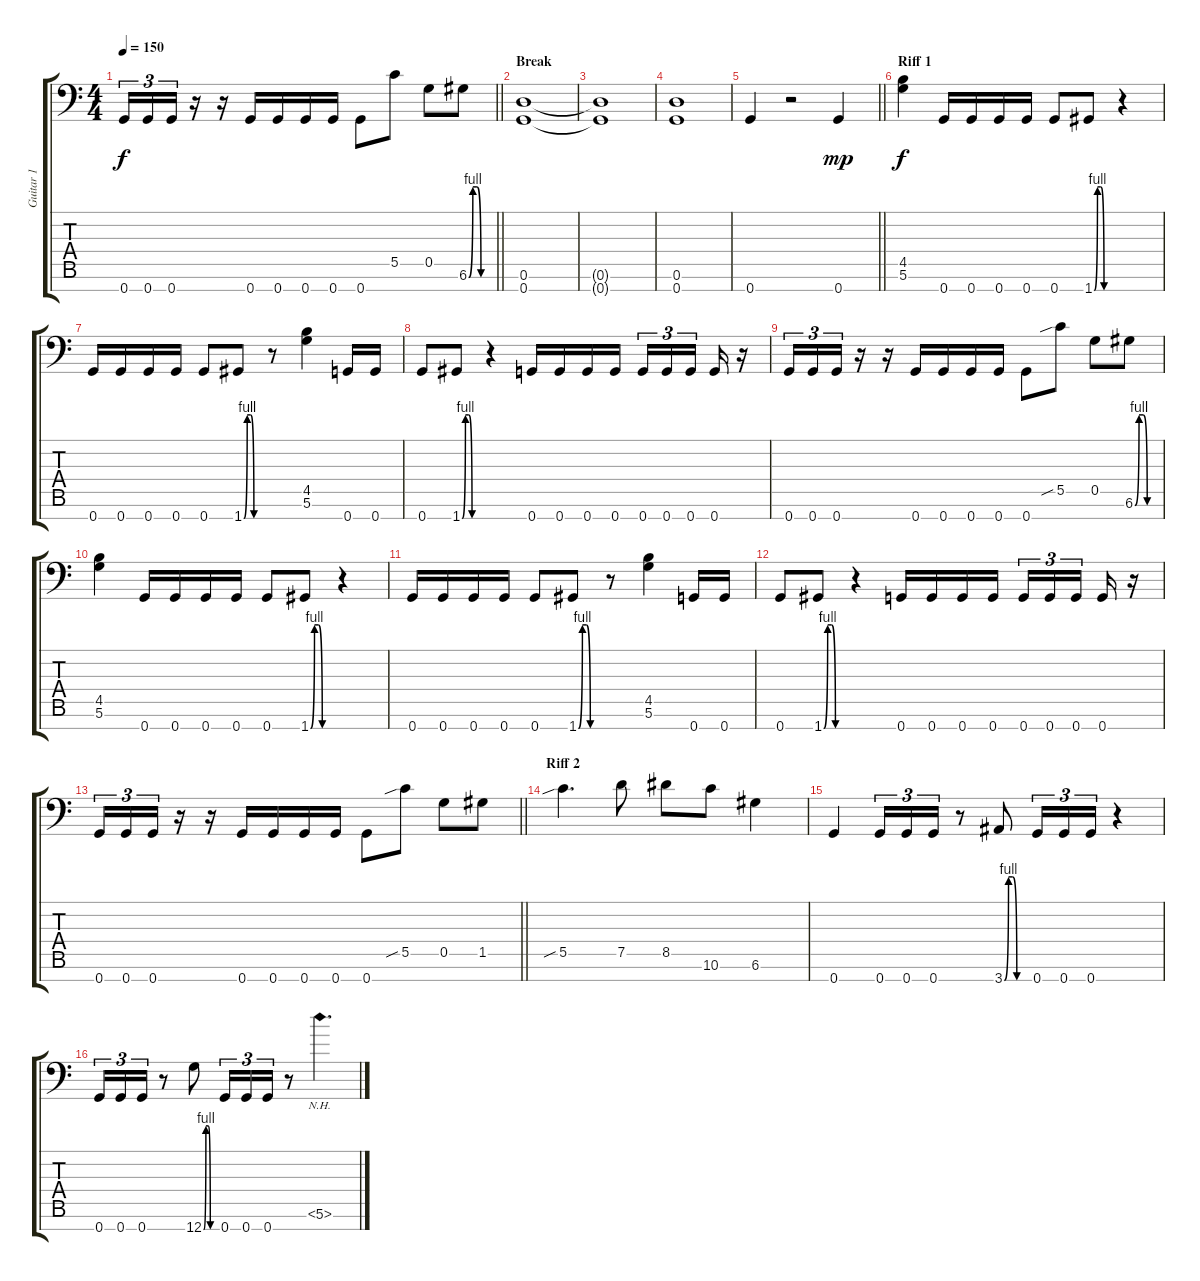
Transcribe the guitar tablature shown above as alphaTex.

\track ("Guitar 1" "Guitar 1") {instrument distortionguitar}
\staff {score tabs}
\tuning (D4 A3 F3 C3 G2 D2 G1) {hide}
\ts (4 4)
\tempo 150
\clef f4
\barLineRight lightlight
\ks c
0.7.16{tu (3 2) dy f} 0.7.16{tu (3 2)} 0.7.16{tu (3 2)} r.16 r.16 0.7.16 0.7.16 0.7.16 0.7.16 0.7.8 5.5.8 0.5.8 6.6{be (custom 0 0 10 4 20 4 30 0 60 0)}.8 |
\section ("" "Break")
(0.6 0.7).1 |
(0.6{t} 0.7{t}).1 |
(0.6 0.7).1 |
\barLineRight lightlight
0.7.4 r.2 0.7.4{dy mp} |
\section ("" "Riff 1")
(4.5 5.6).4{dy f} 0.7.16 0.7.16 0.7.16 0.7.16 0.7.8 1.7{be (custom 0 0 10 4 20 4 30 0 60 0)}.8 r.4 |
0.7.16 0.7.16 0.7.16 0.7.16 0.7.8 1.7{be (custom 0 0 10 4 20 4 30 0 60 0)}.8 r.8 (4.5 5.6).4 0.7.16 0.7.16 |
0.7.8 1.7{be (custom 0 0 10 4 20 4 30 0 60 0)}.8 r.4 0.7.16 0.7.16 0.7.16 0.7.16 0.7.16{tu (3 2)} 0.7.16{tu (3 2)} 0.7.16{tu (3 2) beam splitsecondary} 0.7.16 r.16 |
0.7.16{tu (3 2)} 0.7.16{tu (3 2)} 0.7.16{tu (3 2)} r.16 r.16 0.7.16 0.7.16 0.7.16 0.7.16 0.7.8 5.5{sib}.8 0.5.8 6.6{be (custom 0 0 10 4 20 4 30 0 60 0)}.8 |
(4.5 5.6).4 0.7.16 0.7.16 0.7.16 0.7.16 0.7.8 1.7{be (custom 0 0 10 4 20 4 30 0 60 0)}.8 r.4 |
0.7.16 0.7.16 0.7.16 0.7.16 0.7.8 1.7{be (custom 0 0 10 4 20 4 30 0 60 0)}.8 r.8 (4.5 5.6).4 0.7.16 0.7.16 |
0.7.8 1.7{be (custom 0 0 10 4 20 4 30 0 60 0)}.8 r.4 0.7.16 0.7.16 0.7.16 0.7.16 0.7.16{tu (3 2)} 0.7.16{tu (3 2)} 0.7.16{tu (3 2) beam splitsecondary} 0.7.16 r.16 |
\barLineRight lightlight
0.7.16{tu (3 2)} 0.7.16{tu (3 2)} 0.7.16{tu (3 2)} r.16 r.16 0.7.16 0.7.16 0.7.16 0.7.16 0.7.8 5.5{sib}.8 0.5.8 1.5.8 |
\section ("" "Riff 2")
5.5{sib}.4{d} 7.5.8 8.5.8 10.6.8 6.6.4 |
0.7.4 0.7.16{tu (3 2)} 0.7.16{tu (3 2)} 0.7.16{tu (3 2)} r.8 3.7{be (custom 0 0 10 4 20 4 30 0 60 0)}.8 0.7.16{tu (3 2)} 0.7.16{tu (3 2)} 0.7.16{tu (3 2)} r.4 |
0.7.16{tu (3 2)} 0.7.16{tu (3 2)} 0.7.16{tu (3 2)} r.8 12.7{be (custom 0 0 10 4 20 4 30 0 60 0)}.8 0.7.16{tu (3 2)} 0.7.16{tu (3 2)} 0.7.16{tu (3 2)} r.8 5.6{nh}.4{d}
